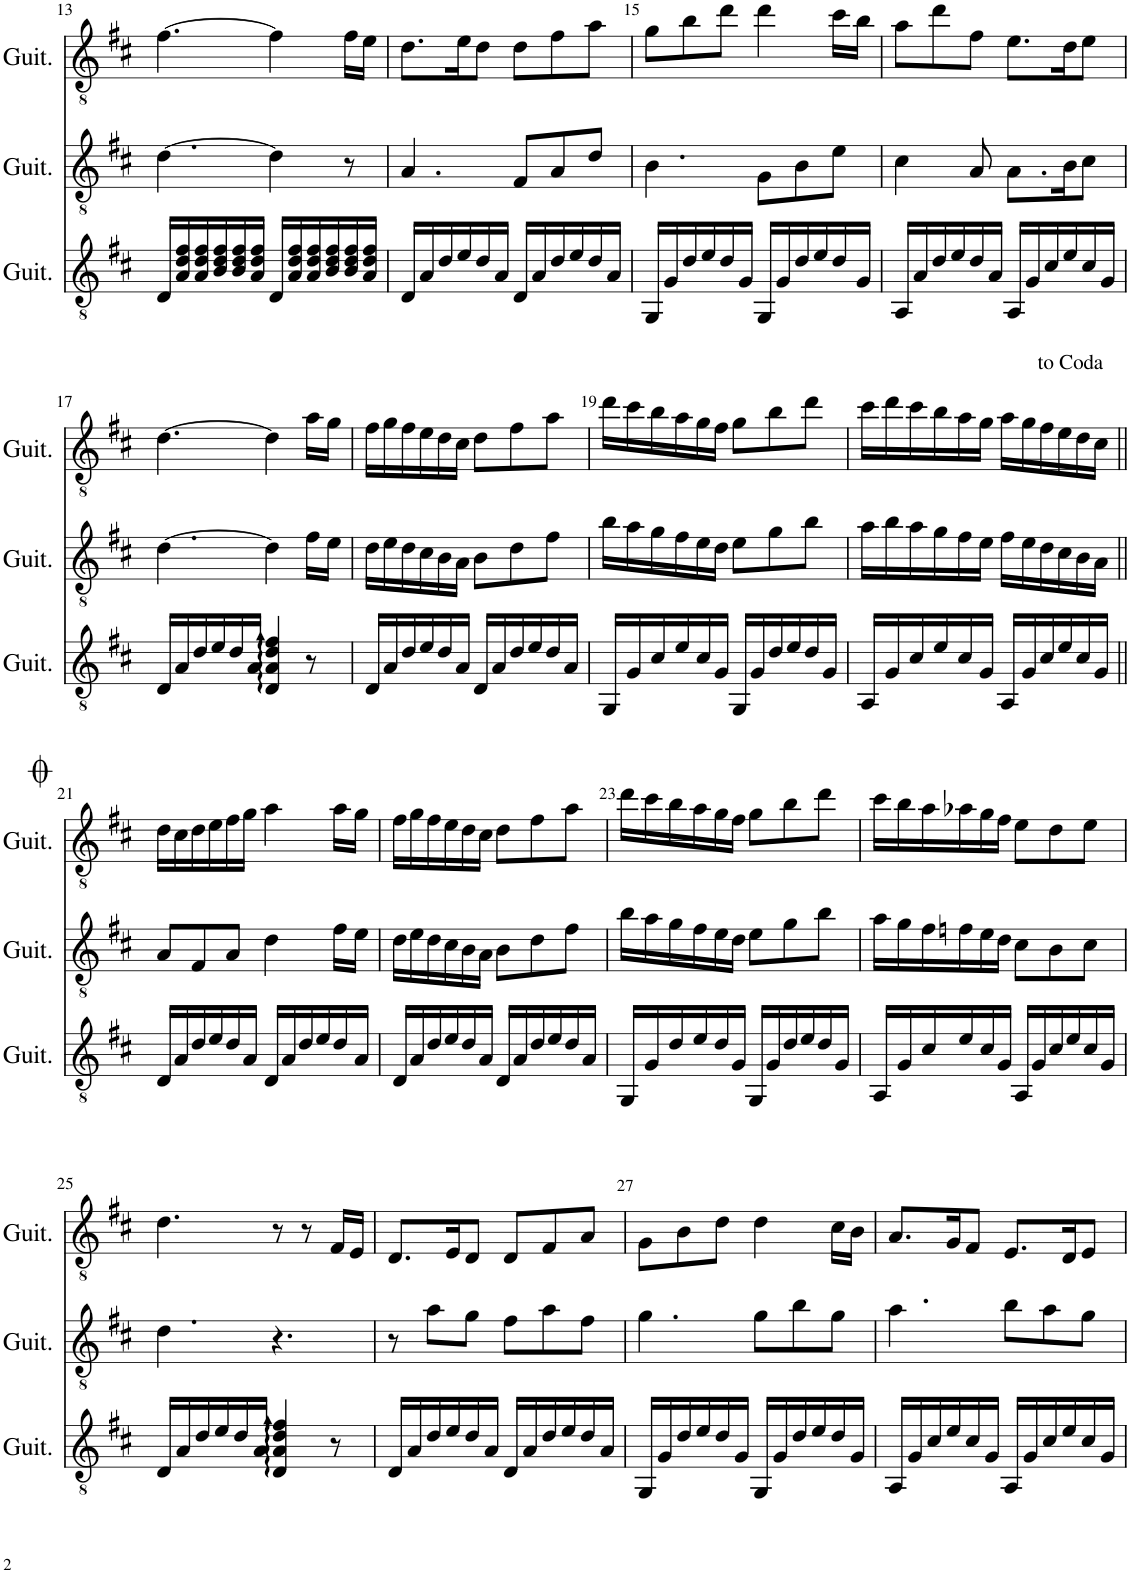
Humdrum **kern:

**kern	**kern	**kern
*part3	*part2	*part1
*staff3	*staff2	*staff1
*I"Guitar 3	*I"Guitar 2	*I"Guitar 1
*I'Guit.	*I'Guit.	*I'Guit.
!!LO:PB:g=z
*clefGv2	*clefGv2	*clefGv2
*k[f#c#]	*k[f#c#]	*k[f#c#]
*M6/8	*M6/8	*M6/8
=13	=13	=13
16D/LL	[4.d\	[4.f#\
16A/ 16d/ 16f#/	.	.
16A/ 16d/ 16f#/	.	.
16B/ 16d/ 16f#/	.	.
16B/ 16d/ 16f#/	.	.
16A/ 16d/ 16f#/JJ	.	.
16D/LL	4d\]	4f#\]
16A/ 16d/ 16f#/	.	.
16A/ 16d/ 16f#/	.	.
16B/ 16d/ 16f#/	.	.
16B/ 16d/ 16f#/	8r	16f#\LL
16A/ 16d/ 16f#/JJ	.	16e\JJ
=14	=14	=14
16D/LL	4.A/	8.d\L
16A/	.	.
16d/	.	.
16e/	.	16e\K
16d/	.	8d\J
16A/JJ	.	.
16D/LL	8F#/L	8d\L
16A/	.	.
16d/	8A/	8f#\
16e/	.	.
16d/	8d/J	8a\J
16A/JJ	.	.
=15	=15	=15
16GG/LL	4.B\	8g\L
16G/	.	.
16d/	.	8b\
16e/	.	.
16d/	.	8dd\J
16G/JJ	.	.
16GG/LL	8G\L	4dd\
16G/	.	.
16d/	8B\	.
16e/	.	.
16d/	8e\J	16cc#\LL
16G/JJ	.	16b\JJ
=16	=16	=16
16AA/LL	4c#\	8a\L
16A/	.	.
16d/	.	8dd\
16e/	.	.
16d/	8A/	8f#\J
16A/JJ	.	.
16AA/LL	8.A\L	8.e\L
16G/	.	.
16c#/	.	.
16e/	16B\K	16d\K
16c#/	8c#\J	8e\J
16G/JJ	.	.
!!LO:LB:g=z
=17	=17	=17
16D/LL	[4.d\	[4.d\
16A/	.	.
16d/	.	.
16e/	.	.
16d/	.	.
16A/JJ	.	.
4D/ 4A/ 4d/ 4f#/	4d\]	4d\]
8r	16f#\LL	16a\LL
.	16e\JJ	16g\JJ
=18	=18	=18
16D/LL	16d\LL	16f#\LL
16A/	16e\	16g\
16d/	16d\	16f#\
16e/	16c#\	16e\
16d/	16B\	16d\
16A/JJ	16A\JJ	16c#\JJ
16D/LL	8B\L	8d\L
16A/	.	.
16d/	8d\	8f#\
16e/	.	.
16d/	8f#\J	8a\J
16A/JJ	.	.
=19	=19	=19
16GG/LL	16b\LL	16dd\LL
16G/	16a\	16cc#\
16c#/	16g\	16b\
16e/	16f#\	16a\
16c#/	16e\	16g\
16G/JJ	16d\JJ	16f#\JJ
16GG/LL	8e\L	8g\L
16G/	.	.
16d/	8g\	8b\
16e/	.	.
16d/	8b\J	8dd\J
16G/JJ	.	.
=20	=20	=20
16AA/LL	16a\LL	16cc#\LL
16G/	16b\	16dd\
16c#/	16a\	16cc#\
16e/	16g\	16b\
16c#/	16f#\	16a\
16G/JJ	16e\JJ	16g\JJ
16AA/LL	16f#\LL	16a\LL
16G/	16e\	16g\
16c#/	16d\	16f#\
16e/	16c#\	16e\
16c#/	16B\	16d\
16G/JJ	16A\JJ	16c#\JJ
!!LO:LB:g=z
=21||	=21||	=21||
16D/LL	8A/L	16d\LL
16A/	.	16c#\
16d/	8F#/	16d\
16e/	.	16e\
16d/	8A/J	16f#\
16A/JJ	.	16g\JJ
16D/LL	4d\	4a\
16A/	.	.
16d/	.	.
16e/	.	.
16d/	16f#\LL	16a\LL
16A/JJ	16e\JJ	16g\JJ
=22	=22	=22
16D/LL	16d\LL	16f#\LL
16A/	16e\	16g\
16d/	16d\	16f#\
16e/	16c#\	16e\
16d/	16B\	16d\
16A/JJ	16A\JJ	16c#\JJ
16D/LL	8B\L	8d\L
16A/	.	.
16d/	8d\	8f#\
16e/	.	.
16d/	8f#\J	8a\J
16A/JJ	.	.
=23	=23	=23
16GG/LL	16b\LL	16dd\LL
16G/	16a\	16cc#\
16d/	16g\	16b\
16e/	16f#\	16a\
16d/	16e\	16g\
16G/JJ	16d\JJ	16f#\JJ
16GG/LL	8e\L	8g\L
16G/	.	.
16d/	8g\	8b\
16e/	.	.
16d/	8b\J	8dd\J
16G/JJ	.	.
=24	=24	=24
16AA/LL	16a\LL	16cc#\LL
16G/	16g\	16b\
16c#/	16f#\	16a\
16e/	16fn\	16a-X\
16c#/	16e\	16g\
16G/JJ	16d\JJ	16f#\JJ
16AA/LL	8c#\L	8e\L
16G/	.	.
16c#/	8B\	8d\
16e/	.	.
16c#/	8c#\J	8e\J
16G/JJ	.	.
!!LO:LB:g=z
=25	=25	=25
16D/LL	4.d\	4.d\
16A/	.	.
16d/	.	.
16e/	.	.
16d/	.	.
16A/JJ	.	.
4D/ 4A/ 4d/ 4f#/	4.r	8r
.	.	8r
8r	.	16F#/LL
.	.	16E/JJ
=26	=26	=26
16D/LL	8r	8.D/L
16A/	.	.
16d/	8a\L	.
16e/	.	16E/K
16d/	8g\J	8D/J
16A/JJ	.	.
16D/LL	8f#\L	8D/L
16A/	.	.
16d/	8a\	8F#/
16e/	.	.
16d/	8f#\J	8A/J
16A/JJ	.	.
=27	=27	=27
16GG/LL	4.g\	8G\L
16G/	.	.
16d/	.	8B\
16e/	.	.
16d/	.	8d\J
16G/JJ	.	.
16GG/LL	8g\L	4d\
16G/	.	.
16d/	8b\	.
16e/	.	.
16d/	8g\J	16c#\LL
16G/JJ	.	16B\JJ
=28	=28	=28
16AA/LL	4.a\	8.A/L
16G/	.	.
16c#/	.	.
16e/	.	16G/K
16c#/	.	8F#/J
16G/JJ	.	.
16AA/LL	8b\L	8.E/L
16G/	.	.
16c#/	8a\	.
16e/	.	16D/K
16c#/	8g\J	8E/J
16G/JJ	.	.
=	=	=
*-	*-	*-
